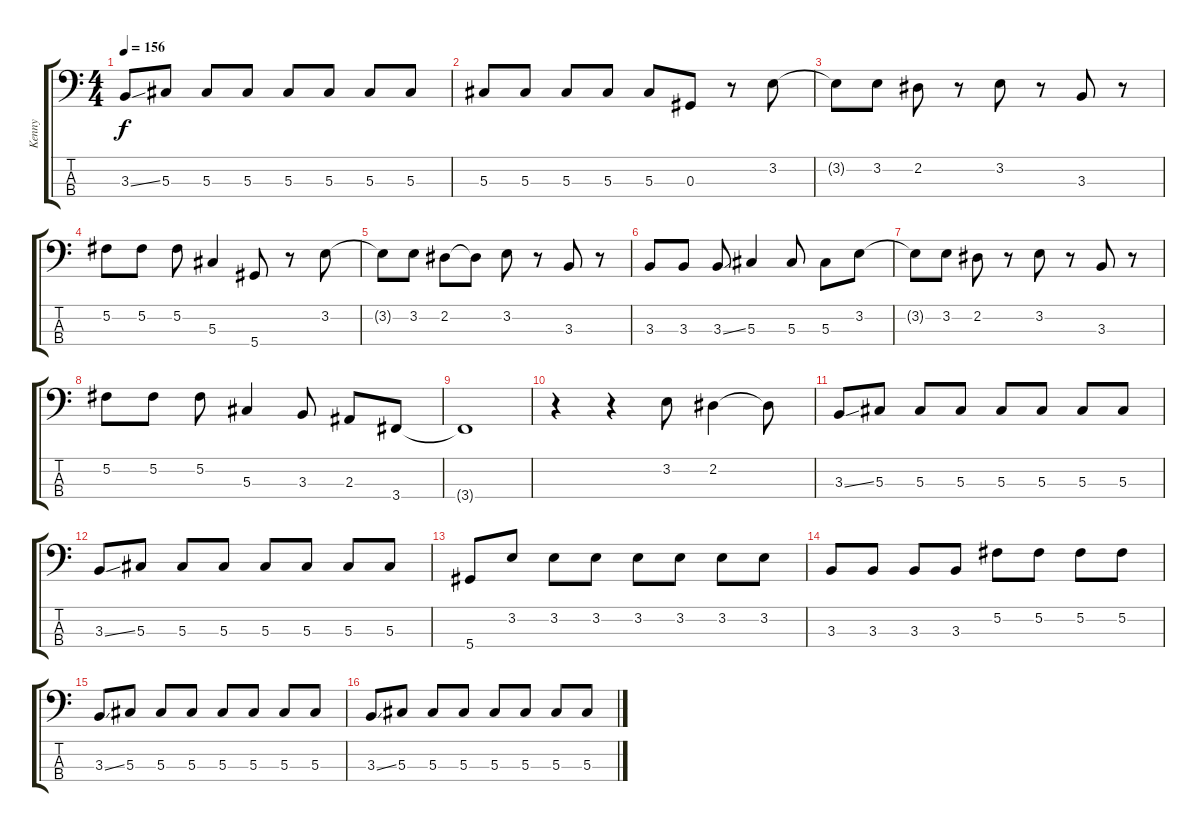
\track ("Kenny" "Kenny") {instrument electricbasspick}
\staff {score tabs}
\tuning (Gb2 Db2 Ab1 Eb1) {hide}
\ts (4 4)
\tempo 156
\clef f4
\ks c
3.3{ss}.8{dy f} 5.3.8 5.3.8 5.3.8 5.3.8 5.3.8 5.3.8 5.3.8 |
5.3.8 5.3.8 5.3.8 5.3.8 5.3.8 0.3.8 r.8 3.2.8 |
3.2{t}.8 3.2.8 2.2.8 r.8 3.2.8 r.8 3.3.8 r.8 |
5.2.8 5.2.8 5.2.8 5.3.4 5.4.8 r.8 3.2.8 |
3.2{t}.8 3.2.8 2.2.8 2.2{t}.8 3.2.8 r.8 3.3.8 r.8 |
3.3.8 3.3.8 3.3{ss}.8 5.3.4 5.3.8 5.3.8 3.2.8 |
3.2{t}.8 3.2.8 2.2.8 r.8 3.2.8 r.8 3.3.8 r.8 |
5.2.8 5.2.8 5.2.8 5.3.4 3.3.8 2.3.8 3.4.8 |
3.4{t}.1 |
r.4 r.4 3.2.8 2.2.4 2.2{t}.8 |
3.3{ss}.8 5.3.8 5.3.8 5.3.8 5.3.8 5.3.8 5.3.8 5.3.8 |
3.3{ss}.8 5.3.8 5.3.8 5.3.8 5.3.8 5.3.8 5.3.8 5.3.8 |
5.4.8 3.2.8 3.2.8 3.2.8 3.2.8 3.2.8 3.2.8 3.2.8 |
3.3.8 3.3.8 3.3.8 3.3.8 5.2.8 5.2.8 5.2.8 5.2.8 |
3.3{ss}.8 5.3.8 5.3.8 5.3.8 5.3.8 5.3.8 5.3.8 5.3.8 |
3.3{ss}.8 5.3.8 5.3.8 5.3.8 5.3.8 5.3.8 5.3.8 5.3.8
